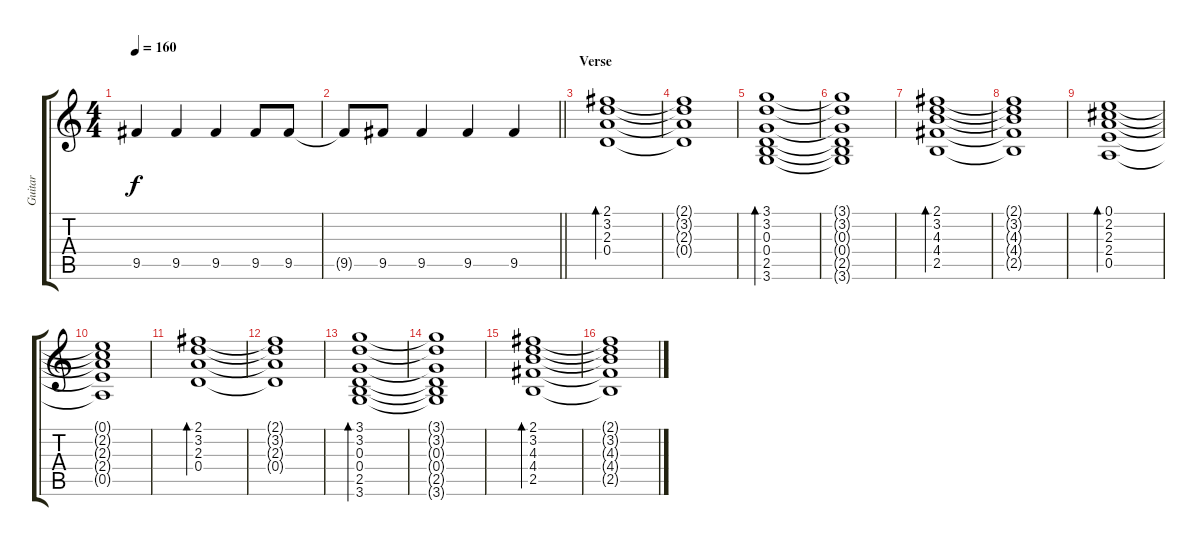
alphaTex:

\track ("Guitar" "Guitar") {instrument electricguitarclean}
\staff {score tabs}
\tuning (E4 B3 G3 D3 A2 E2) {hide}
\ts (4 4)
\tempo 160
\clef g2
\ks c
9.5.4{dy f} 9.5.4 9.5.4 9.5.8 9.5.8 |
\barLineRight lightlight
9.5{t}.8 9.5.8 9.5.4 9.5.4 9.5.4 |
\section ("" "Verse")
(2.1 3.2 2.3 0.4).1{bd 240} |
(2.1{t} 3.2{t} 2.3{t} 0.4{t}).1 |
(3.1 3.2 0.3 0.4 2.5 3.6).1{bd 120} |
(3.1{t} 3.2{t} 0.3{t} 0.4{t} 2.5{t} 3.6{t}).1 |
(2.1 3.2 4.3 4.4 2.5).1{bd 120} |
(2.1{t} 3.2{t} 4.3{t} 4.4{t} 2.5{t}).1 |
(0.1 2.2 2.3 2.4 0.5).1{bd 120} |
(0.1{t} 2.2{t} 2.3{t} 2.4{t} 0.5{t}).1 |
(2.1 3.2 2.3 0.4).1{bd 240} |
(2.1{t} 3.2{t} 2.3{t} 0.4{t}).1 |
(3.1 3.2 0.3 0.4 2.5 3.6).1{bd 120} |
(3.1{t} 3.2{t} 0.3{t} 0.4{t} 2.5{t} 3.6{t}).1 |
(2.1 3.2 4.3 4.4 2.5).1{bd 120} |
(2.1{t} 3.2{t} 4.3{t} 4.4{t} 2.5{t}).1
